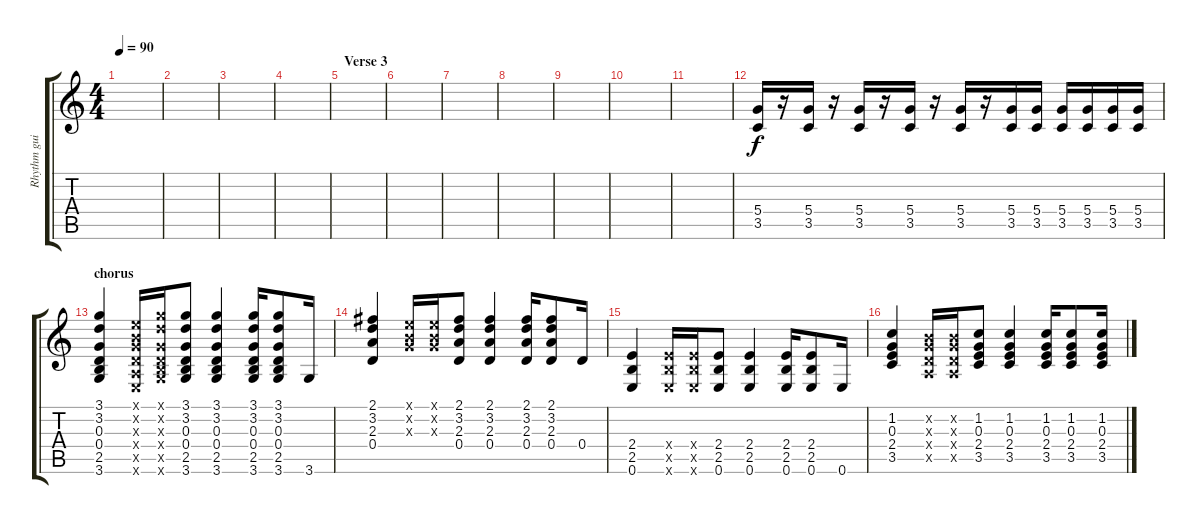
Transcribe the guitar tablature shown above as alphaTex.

\track ("Rhythm guitar 2" "Rhythm gui") {instrument distortionguitar}
\staff {score tabs}
\tuning (E4 B3 G3 D3 A2 E2) {hide}
\ts (4 4)
\tempo 90
\clef g2
\ks c
|
|
|
|
\section ("" "Verse 3")
|
|
|
|
|
|
|
(5.4 3.5).16 r.16 (5.4 3.5).16 r.16 (5.4 3.5).16 r.16 (5.4 3.5).16 r.16 (5.4 3.5).16 r.16 (5.4 3.5).16 (5.4 3.5).16 (5.4 3.5).16 (5.4 3.5).16 (5.4 3.5).16 (5.4 3.5).16 |
\section ("" "chorus")
(3.1 3.2 0.3 0.4 2.5 3.6).4 (0.1{x} 0.2{x} 0.3{x} 0.4{x} 0.5{x} 0.6{x}).16 (3.1{x} 3.2{x} 0.3{x} 0.4{x} 2.5{x} 3.6{x}).16 (3.1 3.2 0.3 0.4 2.5 3.6).8 (3.1 3.2 0.3 0.4 2.5 3.6).4 (3.1 3.2 0.3 0.4 2.5 3.6).16 (3.1 3.2 0.3 0.4 2.5 3.6).8 3.6.16 |
(2.1 3.2 2.3 0.4).4 (0.1{x} 0.2{x} 0.3{x}).16 (0.1{x} 0.2{x} 0.3{x}).16 (2.1 3.2 2.3 0.4).8 (2.1 3.2 2.3 0.4).4 (2.1 3.2 2.3 0.4).16 (2.1 3.2 2.3 0.4).8 0.4.16 |
(2.4 2.5 0.6).4 (2.4{x} 2.5{x} 0.6{x}).16 (2.4{x} 2.5{x} 0.6{x}).16 (2.4 2.5 0.6).8 (2.4 2.5 0.6).4 (2.4 2.5 0.6).16 (2.4 2.5 0.6).8 0.6.16 |
(1.2 0.3 2.4 3.5).4 (0.2{x} 0.3{x} 0.4{x} 0.5{x}).16 (0.2{x} 0.3{x} 0.4{x} 0.5{x}).16 (1.2 0.3 2.4 3.5).8 (1.2 0.3 2.4 3.5).4 (1.2 0.3 2.4 3.5).16 (1.2 0.3 2.4 3.5).8 (1.2 0.3 2.4 3.5).16
